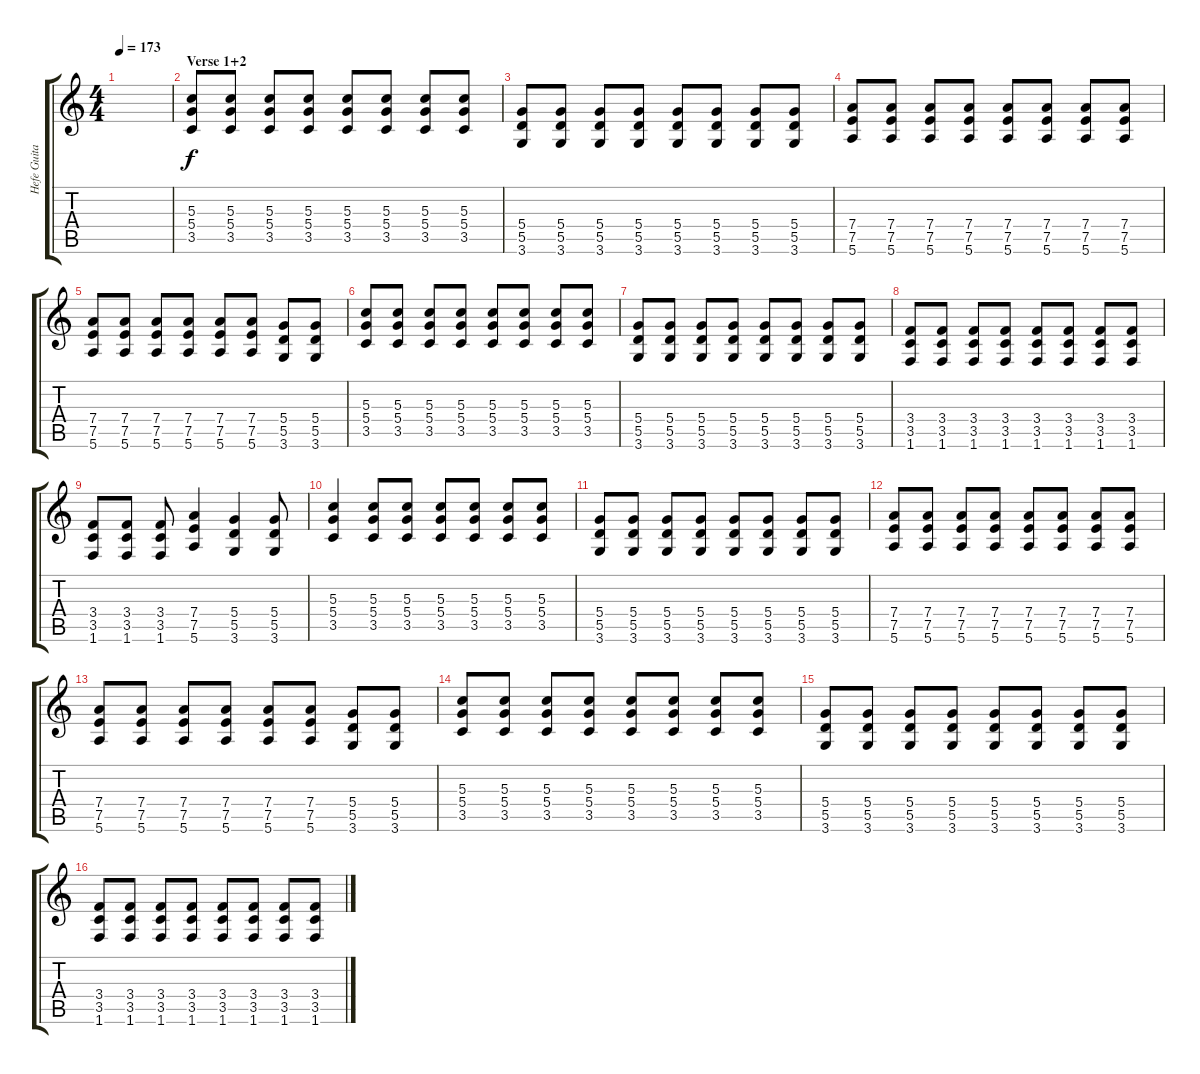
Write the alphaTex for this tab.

\track ("Hefe Guitar 1" "Hefe Guita") {instrument distortionguitar}
\staff {score tabs}
\tuning (E4 B3 G3 D3 A2 E2) {hide}
\ts (4 4)
\tempo 173
\clef g2
\ks c
|
\section ("" "Verse 1+2")
(5.3 5.4 3.5).8 (5.3 5.4 3.5).8 (5.3 5.4 3.5).8 (5.3 5.4 3.5).8 (5.3 5.4 3.5).8 (5.3 5.4 3.5).8 (5.3 5.4 3.5).8 (5.3 5.4 3.5).8 |
(5.4 5.5 3.6).8 (5.4 5.5 3.6).8 (5.4 5.5 3.6).8 (5.4 5.5 3.6).8 (5.4 5.5 3.6).8 (5.4 5.5 3.6).8 (5.4 5.5 3.6).8 (5.4 5.5 3.6).8 |
(7.4 7.5 5.6).8 (7.4 7.5 5.6).8 (7.4 7.5 5.6).8 (7.4 7.5 5.6).8 (7.4 7.5 5.6).8 (7.4 7.5 5.6).8 (7.4 7.5 5.6).8 (7.4 7.5 5.6).8 |
(7.4 7.5 5.6).8 (7.4 7.5 5.6).8 (7.4 7.5 5.6).8 (7.4 7.5 5.6).8 (7.4 7.5 5.6).8 (7.4 7.5 5.6).8 (5.4 5.5 3.6).8 (5.4 5.5 3.6).8 |
(5.3 5.4 3.5).8 (5.3 5.4 3.5).8 (5.3 5.4 3.5).8 (5.3 5.4 3.5).8 (5.3 5.4 3.5).8 (5.3 5.4 3.5).8 (5.3 5.4 3.5).8 (5.3 5.4 3.5).8 |
(5.4 5.5 3.6).8 (5.4 5.5 3.6).8 (5.4 5.5 3.6).8 (5.4 5.5 3.6).8 (5.4 5.5 3.6).8 (5.4 5.5 3.6).8 (5.4 5.5 3.6).8 (5.4 5.5 3.6).8 |
(3.4 3.5 1.6).8 (3.4 3.5 1.6).8 (3.4 3.5 1.6).8 (3.4 3.5 1.6).8 (3.4 3.5 1.6).8 (3.4 3.5 1.6).8 (3.4 3.5 1.6).8 (3.4 3.5 1.6).8 |
(3.4 3.5 1.6).8 (3.4 3.5 1.6).8 (3.4 3.5 1.6).8 (7.4 7.5 5.6).4 (5.4 5.5 3.6).4 (5.4 5.5 3.6).8 |
(5.3 5.4 3.5).4 (5.3 5.4 3.5).8 (5.3 5.4 3.5).8 (5.3 5.4 3.5).8 (5.3 5.4 3.5).8 (5.3 5.4 3.5).8 (5.3 5.4 3.5).8 |
(5.4 5.5 3.6).8 (5.4 5.5 3.6).8 (5.4 5.5 3.6).8 (5.4 5.5 3.6).8 (5.4 5.5 3.6).8 (5.4 5.5 3.6).8 (5.4 5.5 3.6).8 (5.4 5.5 3.6).8 |
(7.4 7.5 5.6).8 (7.4 7.5 5.6).8 (7.4 7.5 5.6).8 (7.4 7.5 5.6).8 (7.4 7.5 5.6).8 (7.4 7.5 5.6).8 (7.4 7.5 5.6).8 (7.4 7.5 5.6).8 |
(7.4 7.5 5.6).8 (7.4 7.5 5.6).8 (7.4 7.5 5.6).8 (7.4 7.5 5.6).8 (7.4 7.5 5.6).8 (7.4 7.5 5.6).8 (5.4 5.5 3.6).8 (5.4 5.5 3.6).8 |
(5.3 5.4 3.5).8 (5.3 5.4 3.5).8 (5.3 5.4 3.5).8 (5.3 5.4 3.5).8 (5.3 5.4 3.5).8 (5.3 5.4 3.5).8 (5.3 5.4 3.5).8 (5.3 5.4 3.5).8 |
(5.4 5.5 3.6).8 (5.4 5.5 3.6).8 (5.4 5.5 3.6).8 (5.4 5.5 3.6).8 (5.4 5.5 3.6).8 (5.4 5.5 3.6).8 (5.4 5.5 3.6).8 (5.4 5.5 3.6).8 |
(3.4 3.5 1.6).8 (3.4 3.5 1.6).8 (3.4 3.5 1.6).8 (3.4 3.5 1.6).8 (3.4 3.5 1.6).8 (3.4 3.5 1.6).8 (3.4 3.5 1.6).8 (3.4 3.5 1.6).8
